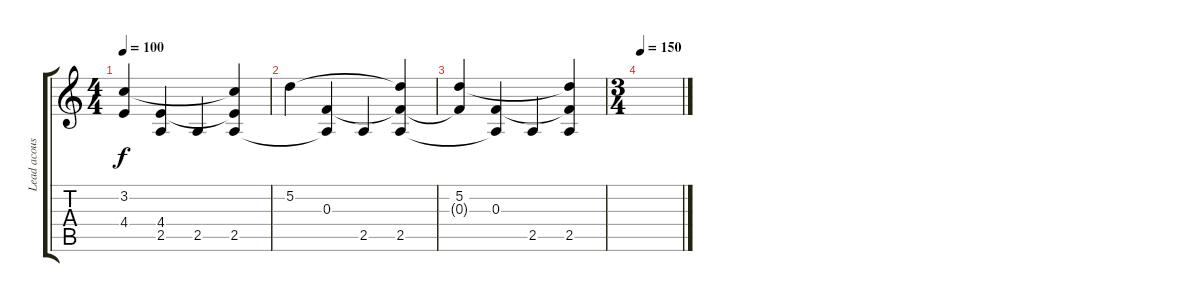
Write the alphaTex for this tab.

\track ("Lead acoustic" "Lead acous") {instrument acousticguitarsteel}
\staff {score tabs}
\tuning (D4 A3 F3 C3 G2 D2) {hide}
\ts (4 4)
\tempo 100
\clef g2
\ks c
(3.2 4.4{t}).4{dy f} (4.4 2.5{t}).4 2.5.4 (3.2{t} 4.4{t} 2.5).4 |
5.2.4 (0.3 2.5{t}).4 2.5.4 (5.2{t} 0.3{t} 2.5).4 |
(5.2 0.3{t}).4 (0.3 2.5{t}).4 2.5.4 (5.2{t} 0.3{t} 2.5).4 |
\ts (3 4)
\tempo 150
